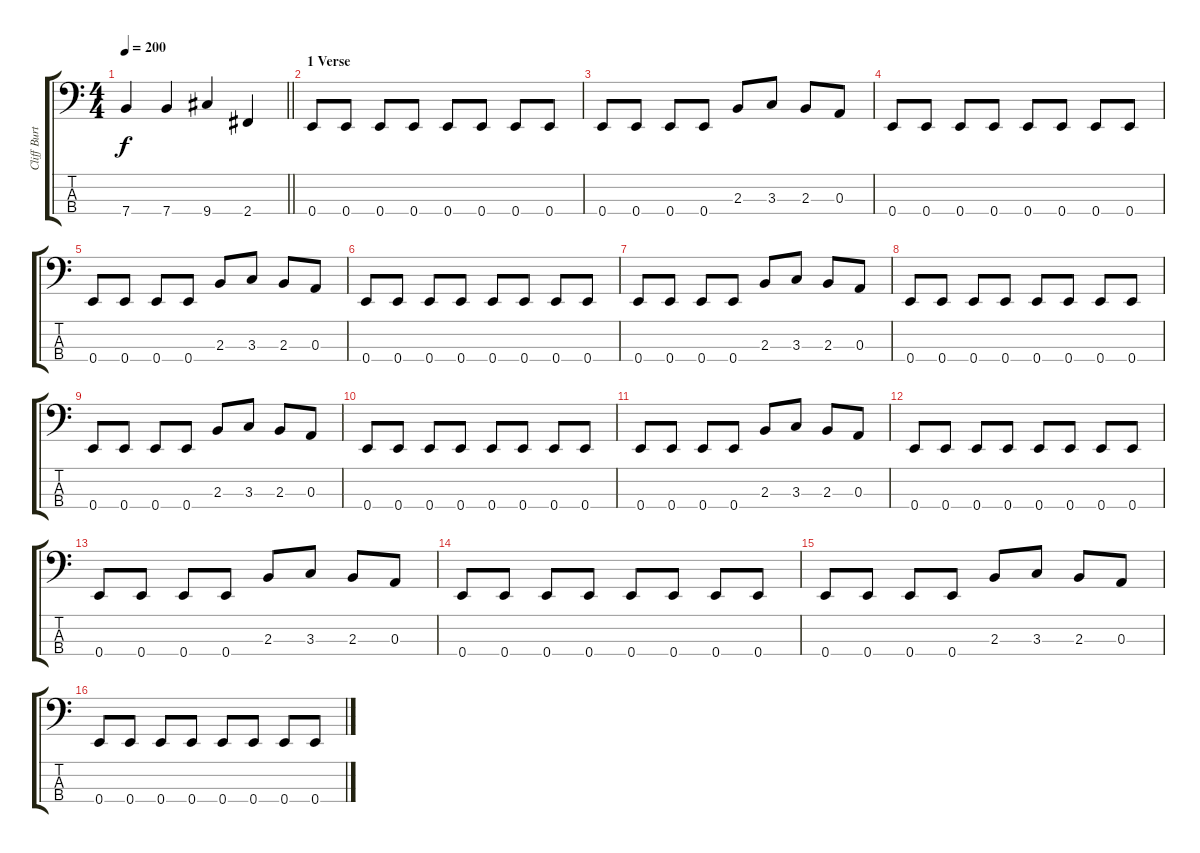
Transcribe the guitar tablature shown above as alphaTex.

\track ("Cliff Burton (Bass)" "Cliff Burt") {instrument electricbasspick}
\staff {score tabs}
\tuning (G2 D2 A1 E1) {hide}
\ts (4 4)
\tempo 200
\clef f4
\barLineRight lightlight
\ks c
7.4.4{dy f} 7.4.4 9.4.4 2.4.4 |
\section ("" "1 Verse")
0.4.8 0.4.8 0.4.8 0.4.8 0.4.8 0.4.8 0.4.8 0.4.8 |
0.4.8 0.4.8 0.4.8 0.4.8 2.3.8 3.3.8 2.3.8 0.3.8 |
0.4.8 0.4.8 0.4.8 0.4.8 0.4.8 0.4.8 0.4.8 0.4.8 |
0.4.8 0.4.8 0.4.8 0.4.8 2.3.8 3.3.8 2.3.8 0.3.8 |
0.4.8 0.4.8 0.4.8 0.4.8 0.4.8 0.4.8 0.4.8 0.4.8 |
0.4.8 0.4.8 0.4.8 0.4.8 2.3.8 3.3.8 2.3.8 0.3.8 |
0.4.8 0.4.8 0.4.8 0.4.8 0.4.8 0.4.8 0.4.8 0.4.8 |
0.4.8 0.4.8 0.4.8 0.4.8 2.3.8 3.3.8 2.3.8 0.3.8 |
0.4.8 0.4.8 0.4.8 0.4.8 0.4.8 0.4.8 0.4.8 0.4.8 |
0.4.8 0.4.8 0.4.8 0.4.8 2.3.8 3.3.8 2.3.8 0.3.8 |
0.4.8 0.4.8 0.4.8 0.4.8 0.4.8 0.4.8 0.4.8 0.4.8 |
0.4.8 0.4.8 0.4.8 0.4.8 2.3.8 3.3.8 2.3.8 0.3.8 |
0.4.8 0.4.8 0.4.8 0.4.8 0.4.8 0.4.8 0.4.8 0.4.8 |
0.4.8 0.4.8 0.4.8 0.4.8 2.3.8 3.3.8 2.3.8 0.3.8 |
0.4.8 0.4.8 0.4.8 0.4.8 0.4.8 0.4.8 0.4.8 0.4.8
